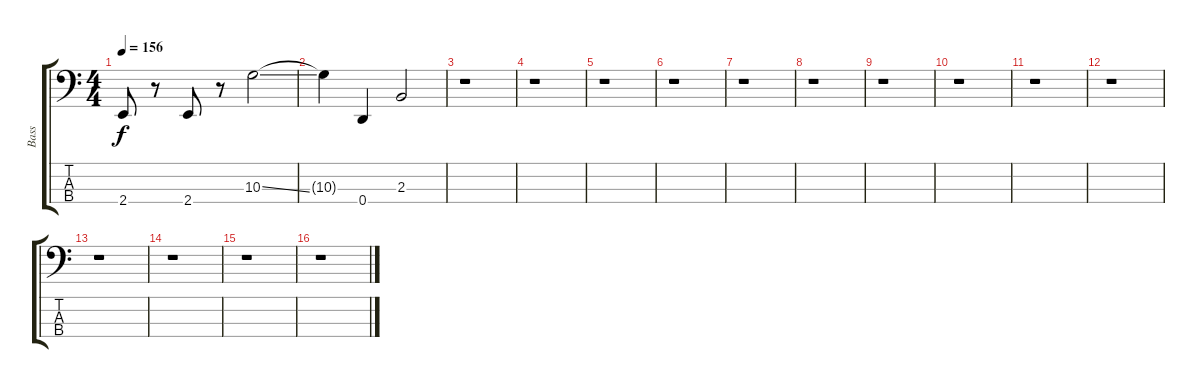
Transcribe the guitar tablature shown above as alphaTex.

\track ("Bass" "Bass") {instrument fretlessbass}
\staff {score tabs}
\tuning (G2 D2 A1 D1) {hide}
\ts (4 4)
\tempo 156
\clef f4
\ks c
2.4.8{dy f} r.8 2.4.8 r.8 10.3{ss}.2 |
10.3{t}.4 0.4.4 2.3.2 |
r.1 |
r.1 |
r.1 |
r.1 |
r.1 |
r.1 |
r.1 |
r.1 |
r.1 |
r.1 |
r.1 |
r.1 |
r.1 |
r.1
